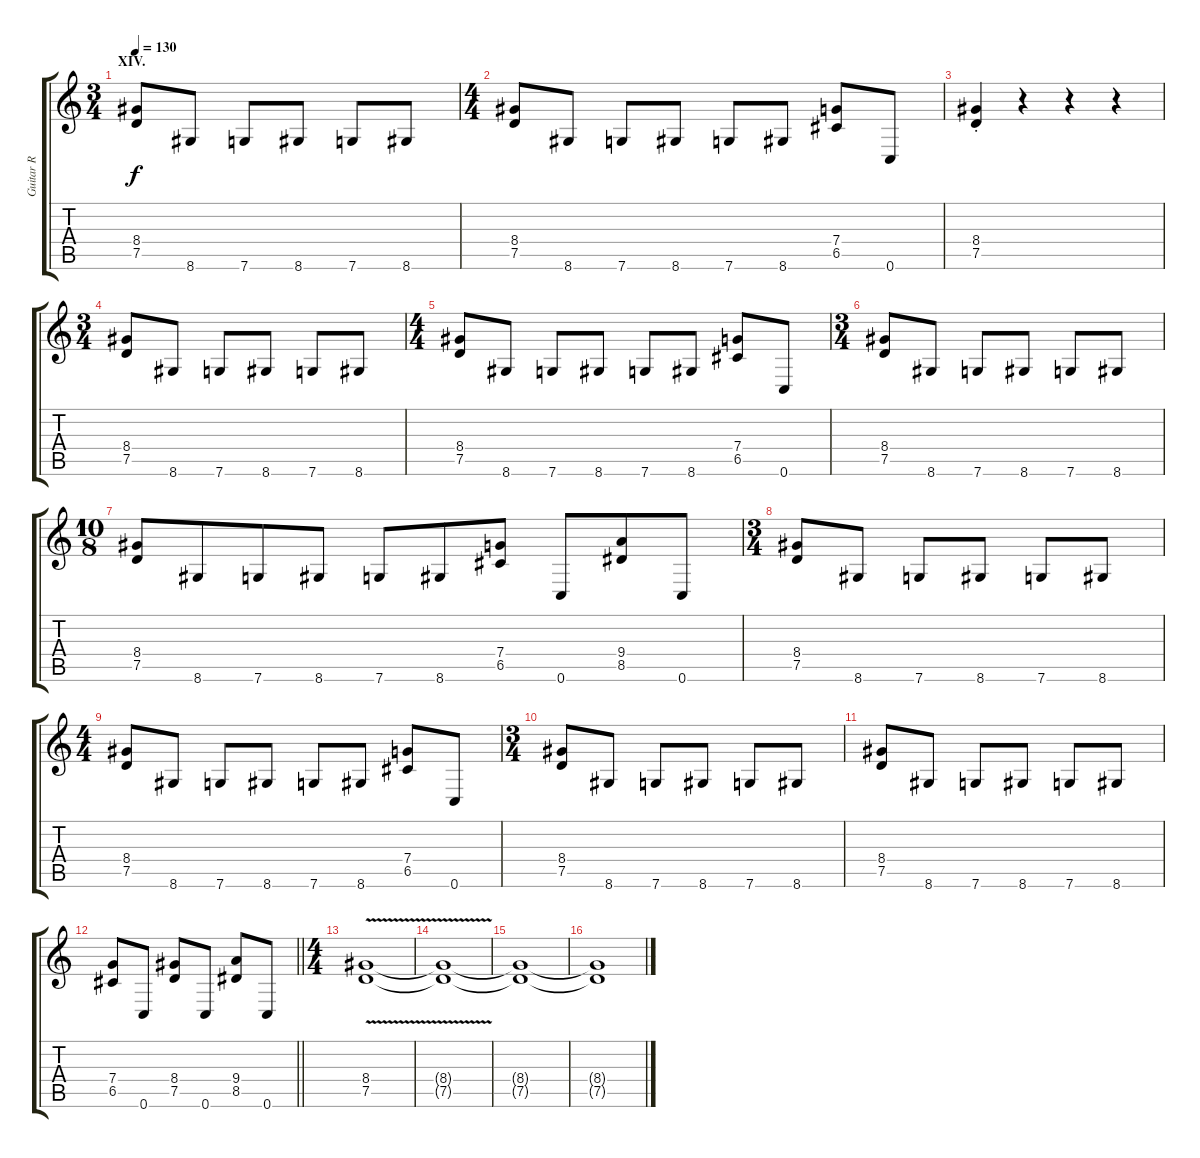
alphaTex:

\track ("Guitar R" "Guitar R") {instrument distortionguitar}
\staff {score tabs}
\tuning (D4 A3 F3 C3 G2 C2) {hide}
\ts (3 4)
\section ("" "XIV.")
\tempo 130
\clef g2
\ks c
(8.4 7.5).8{dy f} 8.6.8 7.6.8 8.6.8 7.6.8 8.6.8 |
\ts (4 4)
(8.4 7.5).8 8.6.8 7.6.8 8.6.8 7.6.8 8.6.8 (7.4 6.5).8 0.6.8 |
(8.4{st} 7.5{st}).4 r.4 r.4 r.4 |
\ts (3 4)
(8.4 7.5).8 8.6.8 7.6.8 8.6.8 7.6.8 8.6.8 |
\ts (4 4)
(8.4 7.5).8 8.6.8 7.6.8 8.6.8 7.6.8 8.6.8 (7.4 6.5).8 0.6.8 |
\ts (3 4)
(8.4 7.5).8 8.6.8 7.6.8 8.6.8 7.6.8 8.6.8 |
\ts (10 8)
(8.4 7.5).8 8.6.8 7.6.8 8.6.8 7.6.8 8.6.8 (7.4 6.5).8 0.6.8 (9.4 8.5).8 0.6.8 |
\ts (3 4)
(8.4 7.5).8 8.6.8 7.6.8 8.6.8 7.6.8 8.6.8 |
\ts (4 4)
(8.4 7.5).8 8.6.8 7.6.8 8.6.8 7.6.8 8.6.8 (7.4 6.5).8 0.6.8 |
\ts (3 4)
(8.4 7.5).8 8.6.8 7.6.8 8.6.8 7.6.8 8.6.8 |
(8.4 7.5).8 8.6.8 7.6.8 8.6.8 7.6.8 8.6.8 |
\barLineRight lightlight
(7.4 6.5).8 0.6.8 (8.4 7.5).8 0.6.8 (9.4 8.5).8 0.6.8 |
\ts (4 4)
(8.4{v} 7.5{v}).1 |
(8.4{t} 7.5{t}).1 |
(8.4{t} 7.5{t}).1{volume 0} |
(8.4{t} 7.5{t}).1
